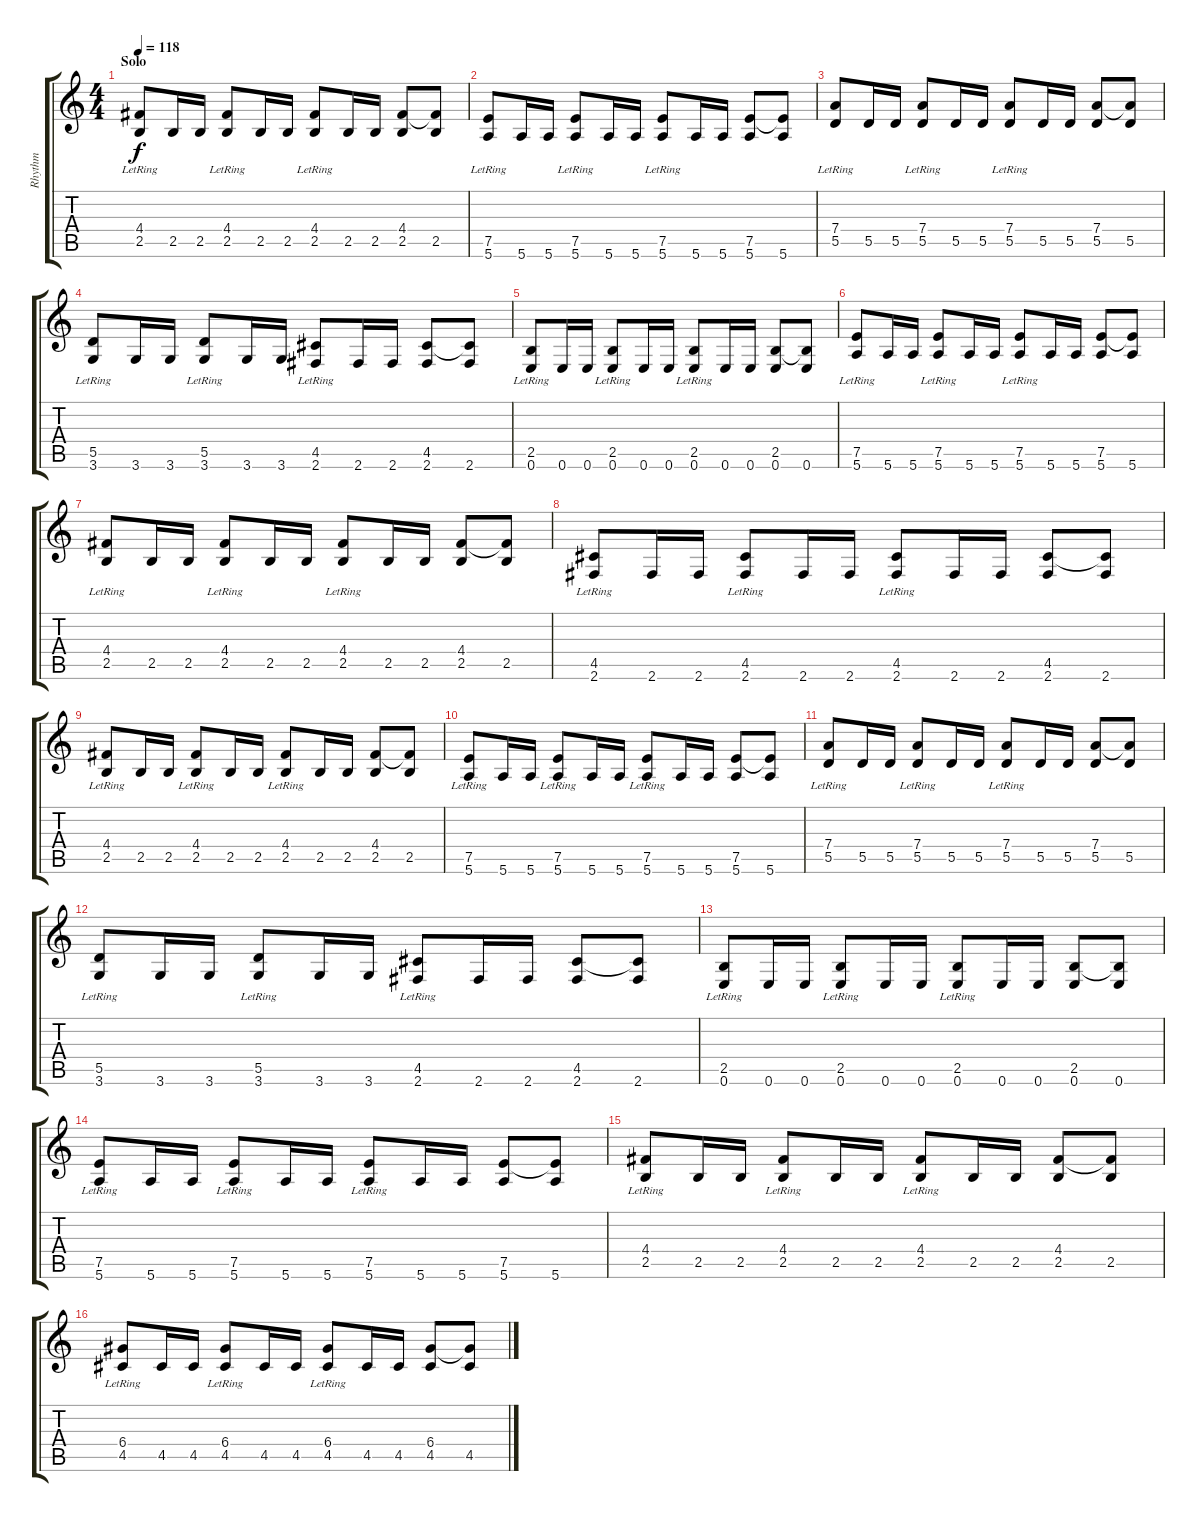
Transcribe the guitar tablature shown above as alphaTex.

\track ("Rhythm" "Rhythm") {instrument distortionguitar}
\staff {score tabs}
\tuning (E4 B3 G3 D3 A2 E2) {hide}
\ts (4 4)
\section ("" "Solo")
\tempo 118
\clef g2
\ks c
(4.4{lr} 2.5).8{dy f volume 10} 2.5.16 2.5.16 (4.4{lr} 2.5).8 2.5.16 2.5.16 (4.4{lr} 2.5).8 2.5.16 2.5.16 (4.4 2.5).8 (4.4{t} 2.5).8 |
(7.5{lr} 5.6).8 5.6.16 5.6.16 (7.5{lr} 5.6).8 5.6.16 5.6.16 (7.5{lr} 5.6).8 5.6.16 5.6.16 (7.5 5.6).8 (7.5{t} 5.6).8 |
(7.4{lr} 5.5).8 5.5.16 5.5.16 (7.4{lr} 5.5).8 5.5.16 5.5.16 (7.4{lr} 5.5).8 5.5.16 5.5.16 (7.4 5.5).8 (7.4{t} 5.5).8 |
(5.5{lr} 3.6).8 3.6.16 3.6.16 (5.5{lr} 3.6).8 3.6.16 3.6.16 (4.5{lr} 2.6).8 2.6.16 2.6.16 (4.5 2.6).8 (4.5{t} 2.6).8 |
(2.5{lr} 0.6).8 0.6.16 0.6.16 (2.5{lr} 0.6).8 0.6.16 0.6.16 (2.5{lr} 0.6).8 0.6.16 0.6.16 (2.5 0.6).8 (2.5{t} 0.6).8 |
(7.5{lr} 5.6).8 5.6.16 5.6.16 (7.5{lr} 5.6).8 5.6.16 5.6.16 (7.5{lr} 5.6).8 5.6.16 5.6.16 (7.5 5.6).8 (7.5{t} 5.6).8 |
(4.4{lr} 2.5).8 2.5.16 2.5.16 (4.4{lr} 2.5).8 2.5.16 2.5.16 (4.4{lr} 2.5).8 2.5.16 2.5.16 (4.4 2.5).8 (4.4{t} 2.5).8 |
(4.5{lr} 2.6).8 2.6.16 2.6.16 (4.5{lr} 2.6).8 2.6.16 2.6.16 (4.5{lr} 2.6).8 2.6.16 2.6.16 (4.5 2.6).8 (4.5{t} 2.6).8 |
(4.4{lr} 2.5).8 2.5.16 2.5.16 (4.4{lr} 2.5).8 2.5.16 2.5.16 (4.4{lr} 2.5).8 2.5.16 2.5.16 (4.4 2.5).8 (4.4{t} 2.5).8 |
(7.5{lr} 5.6).8 5.6.16 5.6.16 (7.5{lr} 5.6).8 5.6.16 5.6.16 (7.5{lr} 5.6).8 5.6.16 5.6.16 (7.5 5.6).8 (7.5{t} 5.6).8 |
(7.4{lr} 5.5).8 5.5.16 5.5.16 (7.4{lr} 5.5).8 5.5.16 5.5.16 (7.4{lr} 5.5).8 5.5.16 5.5.16 (7.4 5.5).8 (7.4{t} 5.5).8 |
(5.5{lr} 3.6).8 3.6.16 3.6.16 (5.5{lr} 3.6).8 3.6.16 3.6.16 (4.5{lr} 2.6).8 2.6.16 2.6.16 (4.5 2.6).8 (4.5{t} 2.6).8 |
(2.5{lr} 0.6).8 0.6.16 0.6.16 (2.5{lr} 0.6).8 0.6.16 0.6.16 (2.5{lr} 0.6).8 0.6.16 0.6.16 (2.5 0.6).8 (2.5{t} 0.6).8 |
(7.5{lr} 5.6).8 5.6.16 5.6.16 (7.5{lr} 5.6).8 5.6.16 5.6.16 (7.5{lr} 5.6).8 5.6.16 5.6.16 (7.5 5.6).8 (7.5{t} 5.6).8 |
(4.4{lr} 2.5).8 2.5.16 2.5.16 (4.4{lr} 2.5).8 2.5.16 2.5.16 (4.4{lr} 2.5).8 2.5.16 2.5.16 (4.4 2.5).8 (4.4{t} 2.5).8 |
(6.4{lr} 4.5).8 4.5.16 4.5.16 (6.4{lr} 4.5).8 4.5.16 4.5.16 (6.4{lr} 4.5).8 4.5.16 4.5.16 (6.4 4.5).8 (6.4{t} 4.5).8
